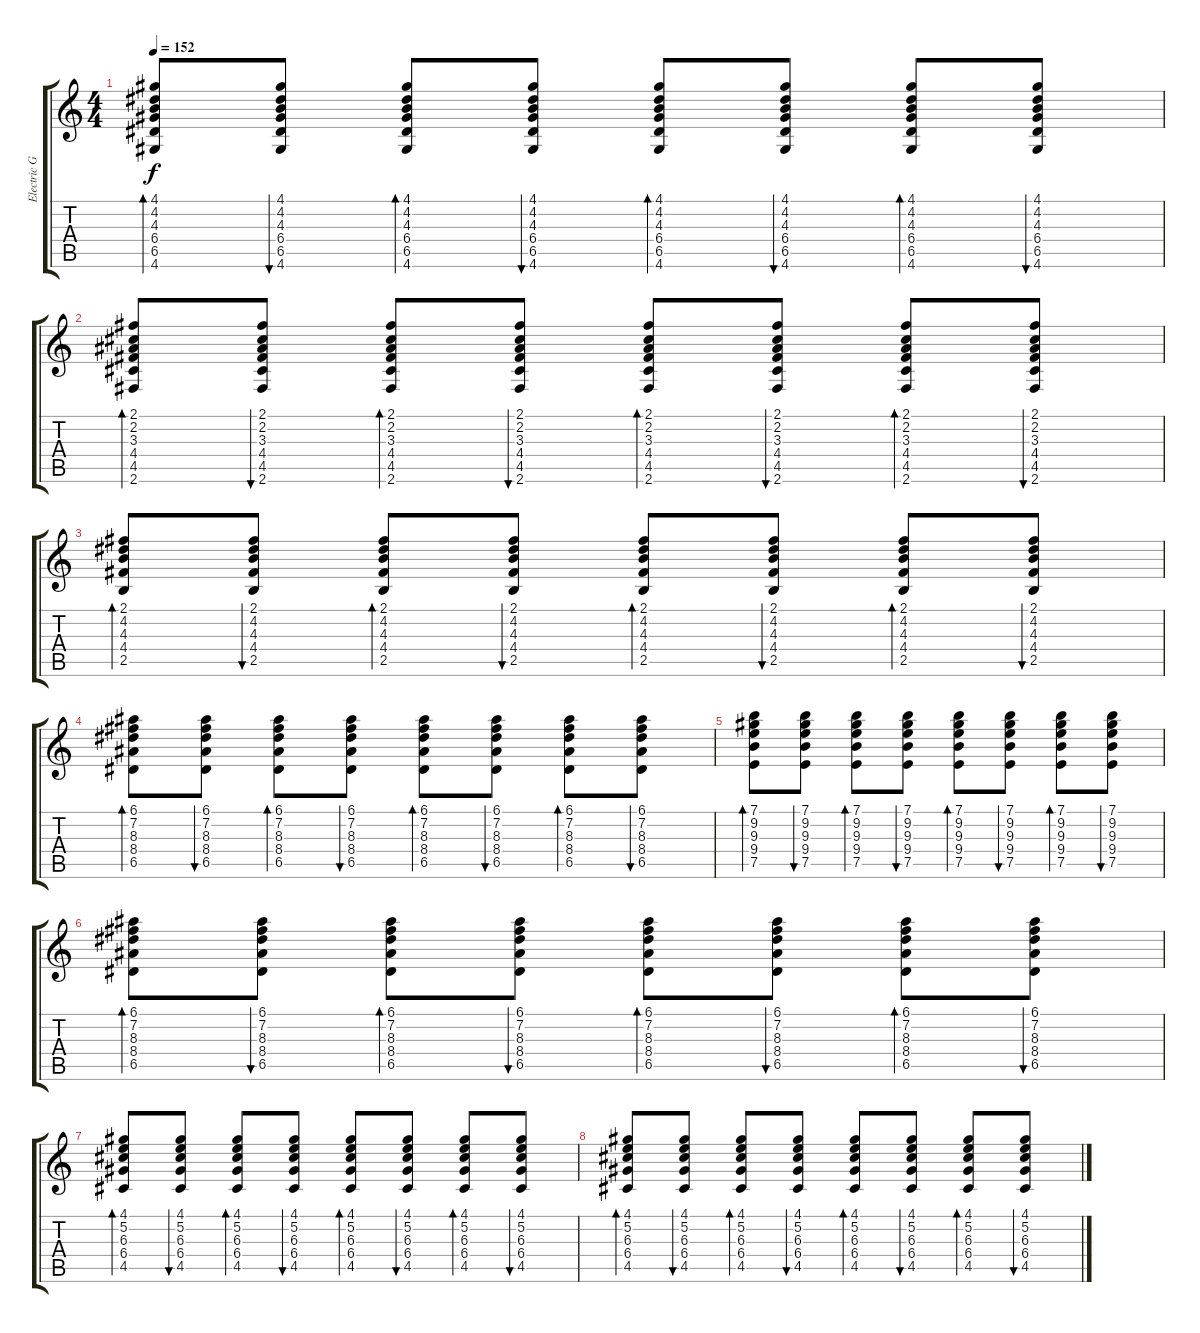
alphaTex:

\track ("Electric Guitar" "Electric G") {instrument electricguitarclean}
\staff {score tabs}
\tuning (E4 B3 G3 D3 A2 E2) {hide}
\ts (4 4)
\tempo 152
\clef g2
\ks c
(4.1 4.2 4.3 6.4 6.5 4.6).8{bd 30 dy f} (4.1 4.2 4.3 6.4 6.5 4.6).8{bu 30} (4.1 4.2 4.3 6.4 6.5 4.6).8{bd 30} (4.1 4.2 4.3 6.4 6.5 4.6).8{bu 30} (4.1 4.2 4.3 6.4 6.5 4.6).8{bd 30} (4.1 4.2 4.3 6.4 6.5 4.6).8{bu 30} (4.1 4.2 4.3 6.4 6.5 4.6).8{bd 30} (4.1 4.2 4.3 6.4 6.5 4.6).8{bu 30} |
(2.1 2.2 3.3 4.4 4.5 2.6).8{bd 30} (2.1 2.2 3.3 4.4 4.5 2.6).8{bu 30} (2.1 2.2 3.3 4.4 4.5 2.6).8{bd 30} (2.1 2.2 3.3 4.4 4.5 2.6).8{bu 30} (2.1 2.2 3.3 4.4 4.5 2.6).8{bd 30} (2.1 2.2 3.3 4.4 4.5 2.6).8{bu 30} (2.1 2.2 3.3 4.4 4.5 2.6).8{bd 30} (2.1 2.2 3.3 4.4 4.5 2.6).8{bu 30} |
(2.1 4.2 4.3 4.4 2.5).8{bd 30} (2.1 4.2 4.3 4.4 2.5).8{bu 30} (2.1 4.2 4.3 4.4 2.5).8{bd 30} (2.1 4.2 4.3 4.4 2.5).8{bu 30} (2.1 4.2 4.3 4.4 2.5).8{bd 30} (2.1 4.2 4.3 4.4 2.5).8{bu 30} (2.1 4.2 4.3 4.4 2.5).8{bd 30} (2.1 4.2 4.3 4.4 2.5).8{bu 30} |
(6.1 7.2 8.3 8.4 6.5).8{bd 30} (6.1 7.2 8.3 8.4 6.5).8{bu 30} (6.1 7.2 8.3 8.4 6.5).8{bd 30} (6.1 7.2 8.3 8.4 6.5).8{bu 30} (6.1 7.2 8.3 8.4 6.5).8{bd 30} (6.1 7.2 8.3 8.4 6.5).8{bu 30} (6.1 7.2 8.3 8.4 6.5).8{bd 30} (6.1 7.2 8.3 8.4 6.5).8{bu 30} |
(7.1 9.2 9.3 9.4 7.5).8{bd 30} (7.1 9.2 9.3 9.4 7.5).8{bu 30} (7.1 9.2 9.3 9.4 7.5).8{bd 30} (7.1 9.2 9.3 9.4 7.5).8{bu 30} (7.1 9.2 9.3 9.4 7.5).8{bd 30} (7.1 9.2 9.3 9.4 7.5).8{bu 30} (7.1 9.2 9.3 9.4 7.5).8{bd 30} (7.1 9.2 9.3 9.4 7.5).8{bu 30} |
(6.1 7.2 8.3 8.4 6.5).8{bd 30} (6.1 7.2 8.3 8.4 6.5).8{bu 30} (6.1 7.2 8.3 8.4 6.5).8{bd 30} (6.1 7.2 8.3 8.4 6.5).8{bu 30} (6.1 7.2 8.3 8.4 6.5).8{bd 30} (6.1 7.2 8.3 8.4 6.5).8{bu 30} (6.1 7.2 8.3 8.4 6.5).8{bd 30} (6.1 7.2 8.3 8.4 6.5).8{bu 30} |
(4.1 5.2 6.3 6.4 4.5).8{bd 30} (4.1 5.2 6.3 6.4 4.5).8{bu 30} (4.1 5.2 6.3 6.4 4.5).8{bd 30} (4.1 5.2 6.3 6.4 4.5).8{bu 30} (4.1 5.2 6.3 6.4 4.5).8{bd 30} (4.1 5.2 6.3 6.4 4.5).8{bu 30} (4.1 5.2 6.3 6.4 4.5).8{bd 30} (4.1 5.2 6.3 6.4 4.5).8{bu 30} |
(4.1 5.2 6.3 6.4 4.5).8{bd 30} (4.1 5.2 6.3 6.4 4.5).8{bu 30} (4.1 5.2 6.3 6.4 4.5).8{bd 30} (4.1 5.2 6.3 6.4 4.5).8{bu 30} (4.1 5.2 6.3 6.4 4.5).8{bd 30} (4.1 5.2 6.3 6.4 4.5).8{bu 30} (4.1 5.2 6.3 6.4 4.5).8{bd 30} (4.1 5.2 6.3 6.4 4.5).8{bu 30}
